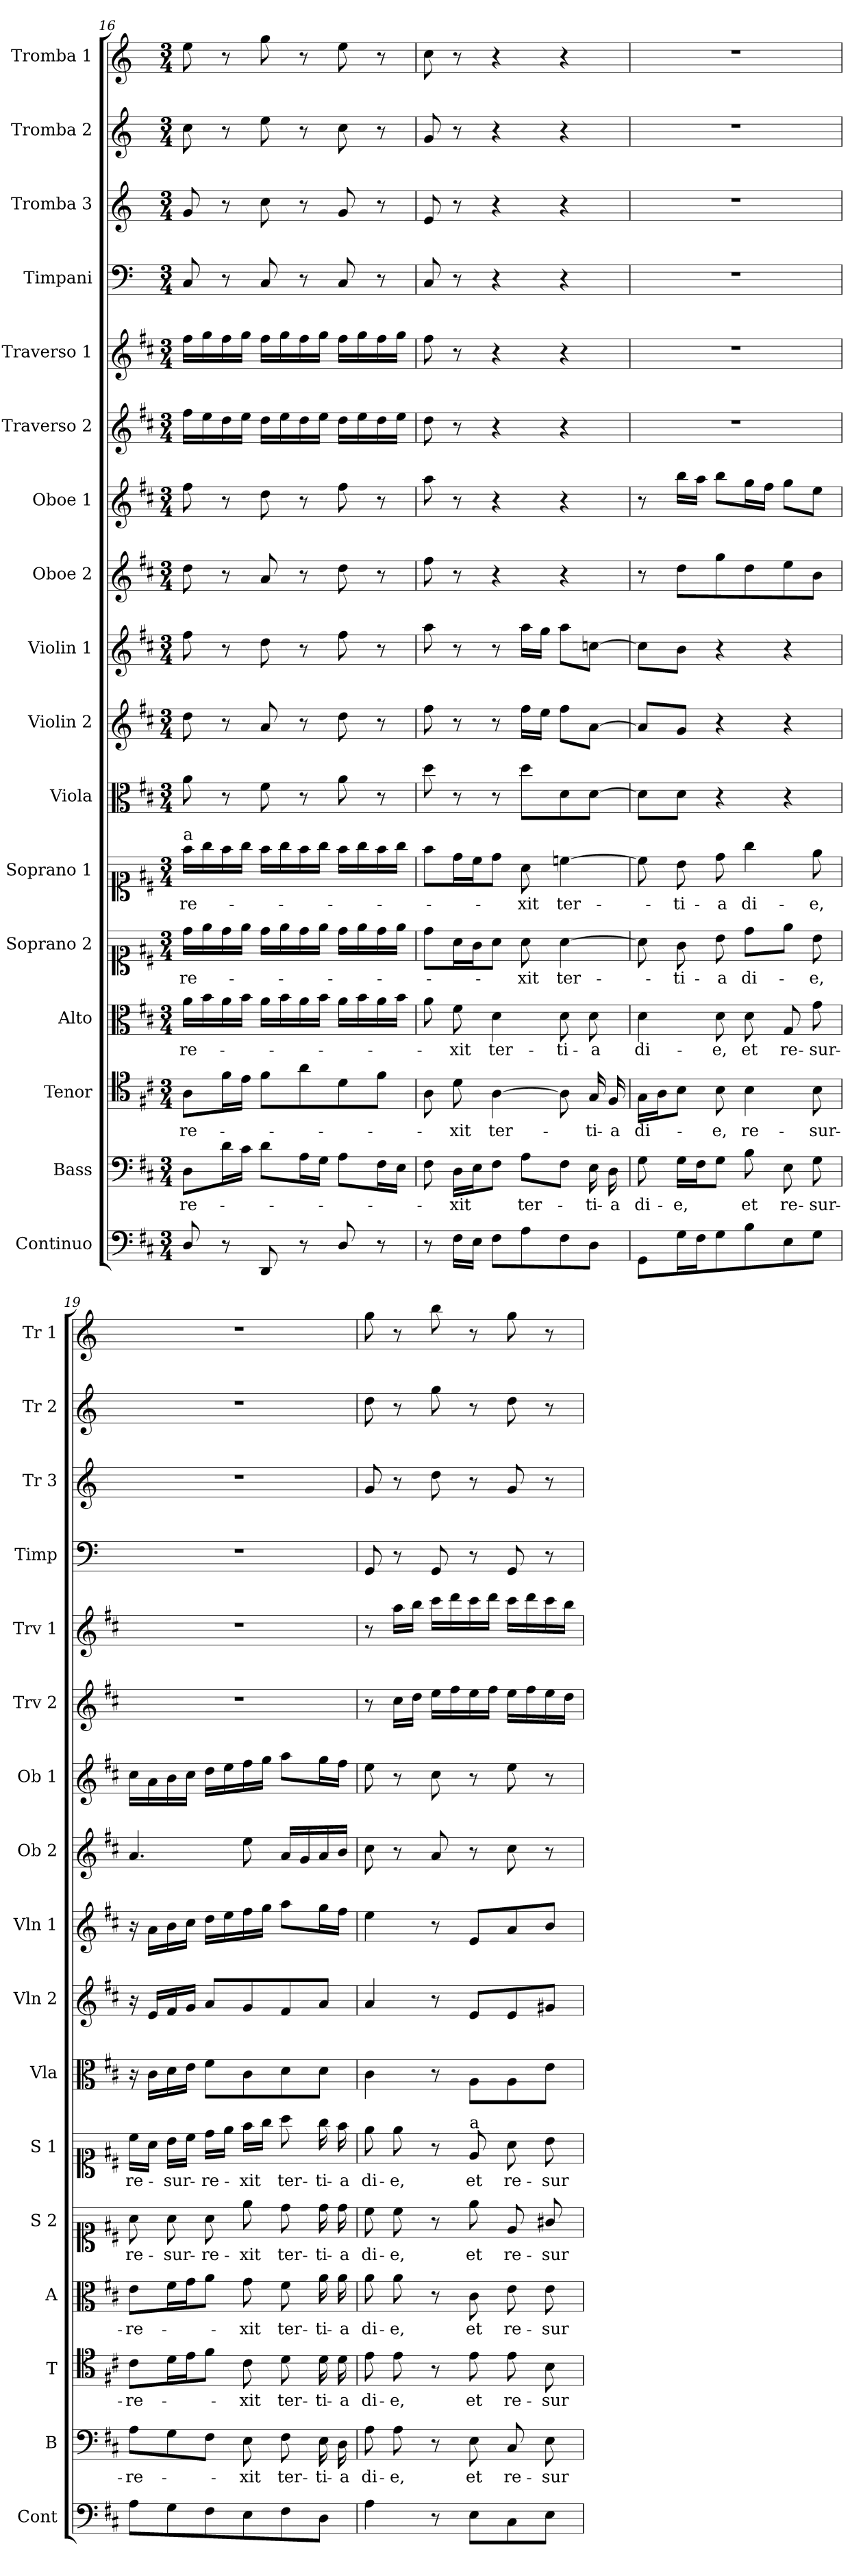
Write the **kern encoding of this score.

**kern	**kern	**text	**kern	**text	**kern	**text	**kern	**text	**kern	**text	**kern	**kern	**kern	**kern	**kern	**kern	**kern	**kern	**kern	**kern	**kern
*part17	*part16	*part16	*part15	*part15	*part14	*part14	*part13	*part13	*part12	*part12	*part11	*part10	*part9	*part8	*part7	*part6	*part5	*part4	*part3	*part2	*part1
*staff17	*staff16	*staff16	*staff15	*staff15	*staff14	*staff14	*staff13	*staff13	*staff12	*staff12	*staff11	*staff10	*staff9	*staff8	*staff7	*staff6	*staff5	*staff4	*staff3	*staff2	*staff1
*I"Continuo	*I"Bass	*	*I"Tenor	*	*I"Alto	*	*I"Soprano 2	*	*I"Soprano 1	*	*I"Viola	*I"Violin 2	*I"Violin 1	*I"Oboe 2	*I"Oboe 1	*I"Traverso 2	*I"Traverso 1	*I"Timpani	*I"Tromba 3	*I"Tromba 2	*I"Tromba 1
*I'Cont	*I'B	*	*I'T	*	*I'A	*	*I'S 2	*	*I'S 1	*	*I'Vla	*I'Vln 2	*I'Vln 1	*I'Ob 2	*I'Ob 1	*I'Trv 2	*I'Trv 1	*I'Timp	*I'Tr 3	*I'Tr 2	*I'Tr 1
*clefF4	*clefF4	*	*clefC4	*	*clefC3	*	*clefC1	*	*clefC1	*	*clefC3	*clefG2	*clefG2	*clefG2	*clefG2	*clefG2	*clefG2	*clefF4	*clefG2	*clefG2	*clefG2
*	*	*	*	*	*	*	*	*	*	*	*	*	*	*	*	*	*	*ITrd-1c-2	*ITrd-1c-2	*ITrd-1c-2	*ITrd-1c-2
*k[f#c#]	*k[f#c#]	*	*k[f#c#]	*	*k[f#c#]	*	*k[f#c#]	*	*k[f#c#]	*	*k[f#c#]	*k[f#c#]	*k[f#c#]	*k[f#c#]	*k[f#c#]	*k[f#c#]	*k[f#c#]	*k[f#c#]	*k[f#c#]	*k[f#c#]	*k[f#c#]
*M3/4	*M3/4	*	*M3/4	*	*M3/4	*	*M3/4	*	*M3/4	*	*M3/4	*M3/4	*M3/4	*M3/4	*M3/4	*M3/4	*M3/4	*M3/4	*M3/4	*M3/4	*M3/4
=16	=16	=16	=16	=16	=16	=16	=16	=16	=16	=16	=16	=16	=16	=16	=16	=16	=16	=16	=16	=16	=16
!	!	!	!	!	!	!	!	!	!LO:TX:a:t=a	!	!	!	!	!	!	!	!	!	!	!	!
!	!	!LO:LY:b	!	!LO:LY:b	!	!LO:LY:b	!	!LO:LY:b	!	!LO:LY:b	!	!	!	!	!	!	!	!	!	!	!
8D/	8D\L	-re-	8A\L	-re-	16a\LL	-re-	16dd\LL	-re-	16ff#\LL	-re-	8a\	8dd\	8ff#\	8dd\	8ff#\	16ff#\LL	16ff#\LL	8D/	8a/	8dd\	8ff#\
.	.	.	.	.	16b\	.	16ee\	.	16gg\	.	.	.	.	.	.	16ee\	16gg\	.	.	.	.
8r	16d\L	.	16f#\L	.	16a\	.	16dd\	.	16ff#\	.	8r	8r	8r	8r	8r	16dd\	16ff#\	8r	8r	8r	8r
.	16c#\JJ	.	16e\JJ	.	16b\JJ	.	16ee\JJ	.	16gg\JJ	.	.	.	.	.	.	16ee\JJ	16gg\JJ	.	.	.	.
8DD/	8d\L	.	8f#\L	.	16a\LL	.	16dd\LL	.	16ff#\LL	.	8f#\	8a/	8dd\	8a/	8dd\	16dd\LL	16ff#\LL	8D/	8dd\	8ff#\	8aa\
.	.	.	.	.	16b\	.	16ee\	.	16gg\	.	.	.	.	.	.	16ee\	16gg\	.	.	.	.
8r	16A\L	.	8a\	.	16a\	.	16dd\	.	16ff#\	.	8r	8r	8r	8r	8r	16dd\	16ff#\	8r	8r	8r	8r
.	16G\JJ	.	.	.	16b\JJ	.	16ee\JJ	.	16gg\JJ	.	.	.	.	.	.	16ee\JJ	16gg\JJ	.	.	.	.
8D/	8A\L	.	8d\	.	16a\LL	.	16dd\LL	.	16ff#\LL	.	8a\	8dd\	8ff#\	8dd\	8ff#\	16dd\LL	16ff#\LL	8D/	8a/	8dd\	8ff#\
.	.	.	.	.	16b\	.	16ee\	.	16gg\	.	.	.	.	.	.	16ee\	16gg\	.	.	.	.
8r	16F#\L	.	8f#\J	.	16a\	.	16dd\	.	16ff#\	.	8r	8r	8r	8r	8r	16dd\	16ff#\	8r	8r	8r	8r
.	16E\JJ	.	.	.	16b\JJ	.	16ee\JJ	.	16gg\JJ	.	.	.	.	.	.	16ee\JJ	16gg\JJ	.	.	.	.
=17	=17	=17	=17	=17	=17	=17	=17	=17	=17	=17	=17	=17	=17	=17	=17	=17	=17	=17	=17	=17	=17
8r	8F#\	.	8A\	.	8a\	.	8dd\L	.	8ff#\L	.	8dd\	8ff#\	8aa\	8ff#\	8aa\	8dd\	8ff#\	8D/	8f#/	8a/	8dd\
!	!	!LO:LY:b	!	!LO:LY:b	!	!LO:LY:b	!	!	!	!	!	!	!	!	!	!	!	!	!	!	!
16F#\LL	16D\LL	-xit	8d\	-xit	8f#\	-xit	16a\L	.	16dd\L	.	8r	8r	8r	8r	8r	8r	8r	8r	8r	8r	8r
16E\JJ	16E\J	.	.	.	.	.	16g\J	.	16cc#\J	.	.	.	.	.	.	.	.	.	.	.	.
!	!	!	!	!LO:LY:b	!	!LO:LY:b	!	!	!	!	!	!	!	!	!	!	!	!	!	!	!
8F#\L	8F#\J	.	[4A\	ter-	4d\	ter-	8a\J	.	8dd\J	.	8r	8r	8r	4r	4r	4r	4r	4r	4r	4r	4r
!	!	!LO:LY:b	!	!	!	!	!	!LO:LY:b	!	!LO:LY:b	!	!	!	!	!	!	!	!	!	!	!
8A\	8A\L	ter-	.	.	.	.	8a\	-xit	8a\	-xit	8dd\L	16ff#\LL	16aa\LL	.	.	.	.	.	.	.	.
.	.	.	.	.	.	.	.	.	.	.	.	16ee\JJ	16gg\JJ	.	.	.	.	.	.	.	.
!	!	!	!	!	!	!LO:LY:b	!	!LO:LY:b	!	!LO:LY:b	!	!	!	!	!	!	!	!	!	!	!
8F#\	8F#\J	.	8A\]	.	8d\	-ti-	[4a\	ter-	[4ccn\	ter-	8d\	8ff#\L	8aa\L	4r	4r	4r	4r	4r	4r	4r	4r
!	!	!LO:LY:b	!	!LO:LY:b	!	!LO:LY:b	!	!	!	!	!	!	!	!	!	!	!	!	!	!	!
8D\J	16E\	-ti-	16G/	-ti-	8d\	-a	.	.	.	.	[8d\J	[8a\J	[8ccn\J	.	.	.	.	.	.	.	.
!	!	!LO:LY:b	!	!LO:LY:b	!	!	!	!	!	!	!	!	!	!	!	!	!	!	!	!	!
.	16D\	-a	16F#/	-a	.	.	.	.	.	.	.	.	.	.	.	.	.	.	.	.	.
=18	=18	=18	=18	=18	=18	=18	=18	=18	=18	=18	=18	=18	=18	=18	=18	=18	=18	=18	=18	=18	=18
!	!	!LO:LY:b	!	!LO:LY:b	!	!LO:LY:b	!	!	!	!	!	!	!	!	!	!	!	!	!	!	!
8GG\L	8G\	di-	16G\LL	di-	4d\	di-	8a\]	.	8cc\]	.	8d\L]	8a/L]	8cc\L]	8r	8r	2.r	2.r	2.r	2.r	2.r	2.r
.	.	.	16A\J	.	.	.	.	.	.	.	.	.	.	.	.	.	.	.	.	.	.
!	!	!LO:LY:b	!	!	!	!	!	!LO:LY:b	!	!LO:LY:b	!	!	!	!	!	!	!	!	!	!	!
16G\L	16G\LL	-e,	8B\J	.	.	.	8g\	-ti-	8b\	-ti-	8d\J	8g/J	8b\J	8dd\L	16bb\LL	.	.	.	.	.	.
16F#\J	16F#\J	.	.	.	.	.	.	.	.	.	.	.	.	.	16aa\JJ	.	.	.	.	.	.
!	!	!	!	!LO:LY:b	!	!LO:LY:b	!	!LO:LY:b	!	!LO:LY:b	!	!	!	!	!	!	!	!	!	!	!
8G\	8G\J	.	8B\	-e,	8d\	-e,	8b\	-a	8dd\	-a	4r	4r	4r	8gg\	8bb\L	.	.	.	.	.	.
!	!	!LO:LY:b	!	!LO:LY:b	!	!LO:LY:b	!	!LO:LY:b	!	!LO:LY:b	!	!	!	!	!	!	!	!	!	!	!
8B\	8B\	et	4B\	re-	8d\	et	8dd\L	di-	4gg\	di-	.	.	.	8dd\	16gg\L	.	.	.	.	.	.
.	.	.	.	.	.	.	.	.	.	.	.	.	.	.	16ff#\JJ	.	.	.	.	.	.
!	!	!LO:LY:b	!	!	!	!LO:LY:b	!	!	!	!	!	!	!	!	!	!	!	!	!	!	!
8E\	8E\	re-	.	.	8G/	re-	8ee\J	.	.	.	4r	4r	4r	8ee\	8gg\L	.	.	.	.	.	.
!	!	!LO:LY:b	!	!LO:LY:b	!	!LO:LY:b	!	!LO:LY:b	!	!LO:LY:b	!	!	!	!	!	!	!	!	!	!	!
8G\J	8G\	-sur-	8B\	-sur-	8g\	-sur-	8b\	-e,	8ee\	-e,	.	.	.	8b\J	8ee\J	.	.	.	.	.	.
=19	=19	=19	=19	=19	=19	=19	=19	=19	=19	=19	=19	=19	=19	=19	=19	=19	=19	=19	=19	=19	=19
!	!	!LO:LY:b	!	!LO:LY:b	!	!LO:LY:b	!	!LO:LY:b	!	!LO:LY:b	!	!	!	!	!	!	!	!	!	!	!
8A\L	8A\L	-re-	8c#\L	-re-	8e\L	-re-	8a\	re-	16cc#\LL	re-	16r	16r	16r	4.a/	16cc#\LL	2.r	2.r	2.r	2.r	2.r	2.r
.	.	.	.	.	.	.	.	.	16a\JJ	.	16c#\LL	16e/LL	16a\LL	.	16a\	.	.	.	.	.	.
!	!	!	!	!	!	!	!	!LO:LY:b	!	!LO:LY:b	!	!	!	!	!	!	!	!	!	!	!
8G\	8G\	.	16d\L	.	16f#\L	.	8a\	-sur-	16b\LL	-sur-	16d\	16f#/	16b\	.	16b\	.	.	.	.	.	.
.	.	.	16e\J	.	16g\J	.	.	.	16cc#\JJ	.	16e\JJ	16g/JJ	16cc#\JJ	.	16cc#\JJ	.	.	.	.	.	.
!	!	!	!	!	!	!	!	!LO:LY:b	!	!LO:LY:b	!	!	!	!	!	!	!	!	!	!	!
8F#\	8F#\J	.	8f#\J	.	8a\J	.	8a\	-re-	16dd\LL	-re-	8f#\L	8a/L	16dd\LL	.	16dd\LL	.	.	.	.	.	.
.	.	.	.	.	.	.	.	.	16ee\JJ	.	.	.	16ee\	.	16ee\	.	.	.	.	.	.
!	!	!LO:LY:b	!	!LO:LY:b	!	!LO:LY:b	!	!LO:LY:b	!	!LO:LY:b	!	!	!	!	!	!	!	!	!	!	!
8E\	8E\	-xit	8c#\	-xit	8g\	-xit	8ee\	-xit	16ff#\LL	-xit	8c#\	8g/	16ff#\	8ee\	16ff#\	.	.	.	.	.	.
.	.	.	.	.	.	.	.	.	16gg\JJ	.	.	.	16gg\JJ	.	16gg\JJ	.	.	.	.	.	.
!	!	!LO:LY:b	!	!LO:LY:b	!	!LO:LY:b	!	!LO:LY:b	!	!LO:LY:b	!	!	!	!	!	!	!	!	!	!	!
8F#\	8F#\	ter-	8d\	ter-	8f#\	ter-	8dd\	ter-	8aa\	ter-	8d\	8f#/	8aa\L	16a/LL	8aa\L	.	.	.	.	.	.
.	.	.	.	.	.	.	.	.	.	.	.	.	.	16g/	.	.	.	.	.	.	.
!	!	!LO:LY:b	!	!LO:LY:b	!	!LO:LY:b	!	!LO:LY:b	!	!LO:LY:b	!	!	!	!	!	!	!	!	!	!	!
8D\J	16E\	-ti-	16d\	-ti-	16a\	-ti-	16dd\	-ti-	16gg\	-ti-	8d\J	8a/J	16gg\L	16a/	16gg\L	.	.	.	.	.	.
!	!	!LO:LY:b	!	!LO:LY:b	!	!LO:LY:b	!	!LO:LY:b	!	!LO:LY:b	!	!	!	!	!	!	!	!	!	!	!
.	16D\	-a	16d\	-a	16a\	-a	16dd\	-a	16ff#\	-a	.	.	16ff#\JJ	16b/JJ	16ff#\JJ	.	.	.	.	.	.
!!LO:PB:g=z
=20	=20	=20	=20	=20	=20	=20	=20	=20	=20	=20	=20	=20	=20	=20	=20	=20	=20	=20	=20	=20	=20
!	!	!LO:LY:b	!	!LO:LY:b	!	!LO:LY:b	!	!LO:LY:b	!	!LO:LY:b	!	!	!	!	!	!	!	!	!	!	!
4A\	8A\	di-	8e\	di-	8a\	di-	8cc#\	di-	8ee\	di-	4c#\	4a/	4ee\	8cc#\	8ee\	8r	8r	8AA/	8a/	8ee\	8aa\
!	!	!LO:LY:b	!	!LO:LY:b	!	!LO:LY:b	!	!LO:LY:b	!	!LO:LY:b	!	!	!	!	!	!	!	!	!	!	!
.	8A\	-e,	8e\	-e,	8a\	-e,	8cc#\	-e,	8ee\	-e,	.	.	.	8r	8r	16cc#\LL	16aa\LL	8r	8r	8r	8r
.	.	.	.	.	.	.	.	.	.	.	.	.	.	.	.	16dd\JJ	16bb\JJ	.	.	.	.
8r	8r	.	8r	.	8r	.	8r	.	8r	.	8r	8r	8r	8a/	8cc#\	16ee\LL	16ccc#\LL	8AA/	8ee\	8aa\	8ccc#\
.	.	.	.	.	.	.	.	.	.	.	.	.	.	.	.	16ff#\	16ddd\	.	.	.	.
!	!	!	!	!	!	!	!	!	!LO:TX:a:t=a	!	!	!	!	!	!	!	!	!	!	!	!
!	!	!LO:LY:b	!	!LO:LY:b	!	!LO:LY:b	!	!LO:LY:b	!	!LO:LY:b	!	!	!	!	!	!	!	!	!	!	!
8E\L	8E\	et	8e\	et	8c#\	et	8ee\	et	8e/	et	8A\L	8e/L	8e/L	8r	8r	16ee\	16ccc#\	8r	8r	8r	8r
.	.	.	.	.	.	.	.	.	.	.	.	.	.	.	.	16ff#\JJ	16ddd\JJ	.	.	.	.
!	!	!LO:LY:b	!	!LO:LY:b	!	!LO:LY:b	!	!LO:LY:b	!	!LO:LY:b	!	!	!	!	!	!	!	!	!	!	!
8C#\	8C#/	re-	8e\	re-	8e\	re-	8e/	re-	8a\	re-	8A\	8e/	8a/	8cc#\	8ee\	16ee\LL	16ccc#\LL	8AA/	8a/	8ee\	8aa\
.	.	.	.	.	.	.	.	.	.	.	.	.	.	.	.	16ff#\	16ddd\	.	.	.	.
!	!	!LO:LY:b	!	!LO:LY:b	!	!LO:LY:b	!	!LO:LY:b	!	!LO:LY:b	!	!	!	!	!	!	!	!	!	!	!
8E\J	8E\	-sur-	8B\	-sur-	8e\	-sur-	8g#X/	-sur-	8b\	-sur-	8e\J	8g#X/J	8b/J	8r	8r	16ee\	16ccc#\	8r	8r	8r	8r
.	.	.	.	.	.	.	.	.	.	.	.	.	.	.	.	16dd\JJ	16bb\JJ	.	.	.	.
=	=	=	=	=	=	=	=	=	=	=	=	=	=	=	=	=	=	=	=	=	=
*-	*-	*-	*-	*-	*-	*-	*-	*-	*-	*-	*-	*-	*-	*-	*-	*-	*-	*-	*-	*-	*-
